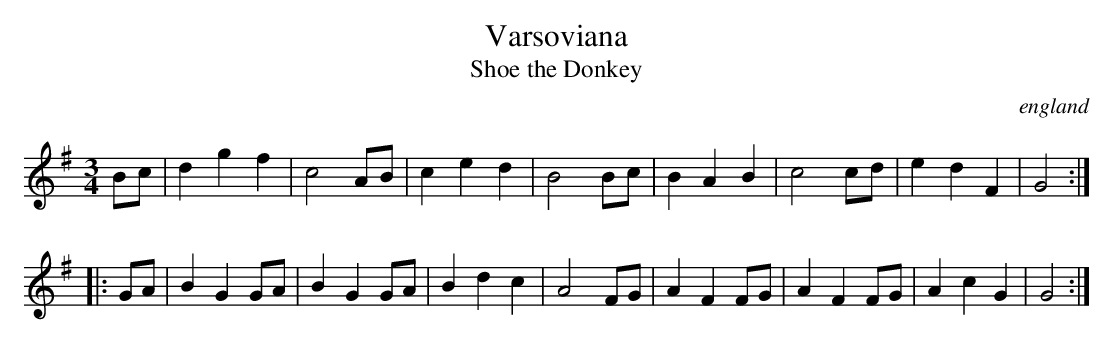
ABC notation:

X:1
T: Varsoviana
T: Shoe the Donkey
O:england
L: 1/8
M: 3/4
K: G
Bc | d2 g2 f2 | c4 AB | c2 e2 d2 | B4 Bc | B2 A2 B2 | c4 cd | e2 d2 F2 | G4 :|
|: GA | B2 G2 GA | B2 G2 GA | B2 d2 c2 | A4 FG | A2 F2 FG | A2 F2 FG | A2 c2 G2 | G4 :|
